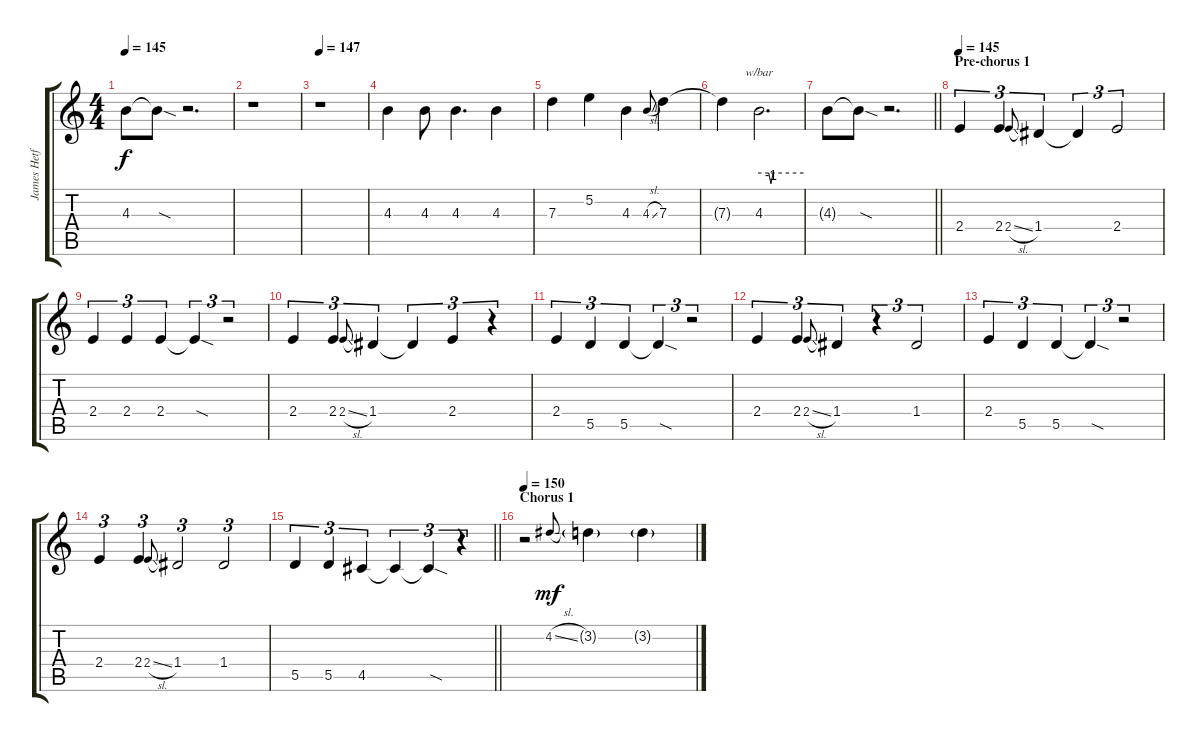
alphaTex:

\track ("James Hetfield (Supp. Vox)" "James Hetf") {instrument overdrivenguitar}
\staff {score tabs}
\tuning (E4 B3 G3 D3 A2 E2) {hide}
\ts (4 4)
\tempo 145
\clef g2
\ks c
4.3{t}.8{dy f} 4.3{sod t}.8 r.2{d} |
r.1 |
\tempo 147
r.1 |
4.3.4 4.3.8 4.3.4{d} 4.3.4 |
7.3.4 5.2.4 4.3.4 4.3{sl}.8{gr onbeat} 7.3.4 |
7.3{t}.4 4.3.2{d tbe (custom default 0 0 13 0 16 -4 19 0 60 0)} |
\barLineRight lightlight
4.3{t}.8 4.3{sod t}.8 r.2{d} |
\section ("" "Pre-chorus 1")
\tempo 145
2.4.4{tu (3 2)} 2.4.4{tu (3 2)} 2.4{sl}.8{gr onbeat} 1.4.4{tu (3 2)} 1.4{t}.4{tu (3 2)} 2.4.2{tu (3 2)} |
2.4.4{tu (3 2)} 2.4.4{tu (3 2)} 2.4.4{tu (3 2)} 2.4{sod t}.4{tu (3 2)} r.2{tu (3 2)} |
2.4.4{tu (3 2)} 2.4.4{tu (3 2)} 2.4{sl}.8{gr onbeat} 1.4.4{tu (3 2)} 1.4{t}.4{tu (3 2)} 2.4.4{tu (3 2)} r.4{tu (3 2)} |
2.4.4{tu (3 2)} 5.5.4{tu (3 2)} 5.5.4{tu (3 2)} 5.5{sod t}.4{tu (3 2)} r.2{tu (3 2)} |
2.4.4{tu (3 2)} 2.4.4{tu (3 2)} 2.4{sl}.8{gr onbeat} 1.4.4{tu (3 2)} r.4{tu (3 2)} 1.4.2{tu (3 2)} |
2.4.4{tu (3 2)} 5.5.4{tu (3 2)} 5.5.4{tu (3 2)} 5.5{sod t}.4{tu (3 2)} r.2{tu (3 2)} |
2.4.4{tu (3 2)} 2.4.4{tu (3 2)} 2.4{sl}.8{gr onbeat} 1.4.2{tu (3 2)} 1.4.2{tu (3 2)} |
\barLineRight lightlight
5.5.4{tu (3 2)} 5.5.4{tu (3 2)} 4.5.4{tu (3 2)} 4.5{t}.4{tu (3 2)} 4.5{sod t}.4{tu (3 2)} r.4{tu (3 2)} |
\section ("" "Chorus 1")
\tempo 150
r.2 4.2{sl}.8{gr onbeat dy mf} 3.2{g}.4 3.2{g}.4
